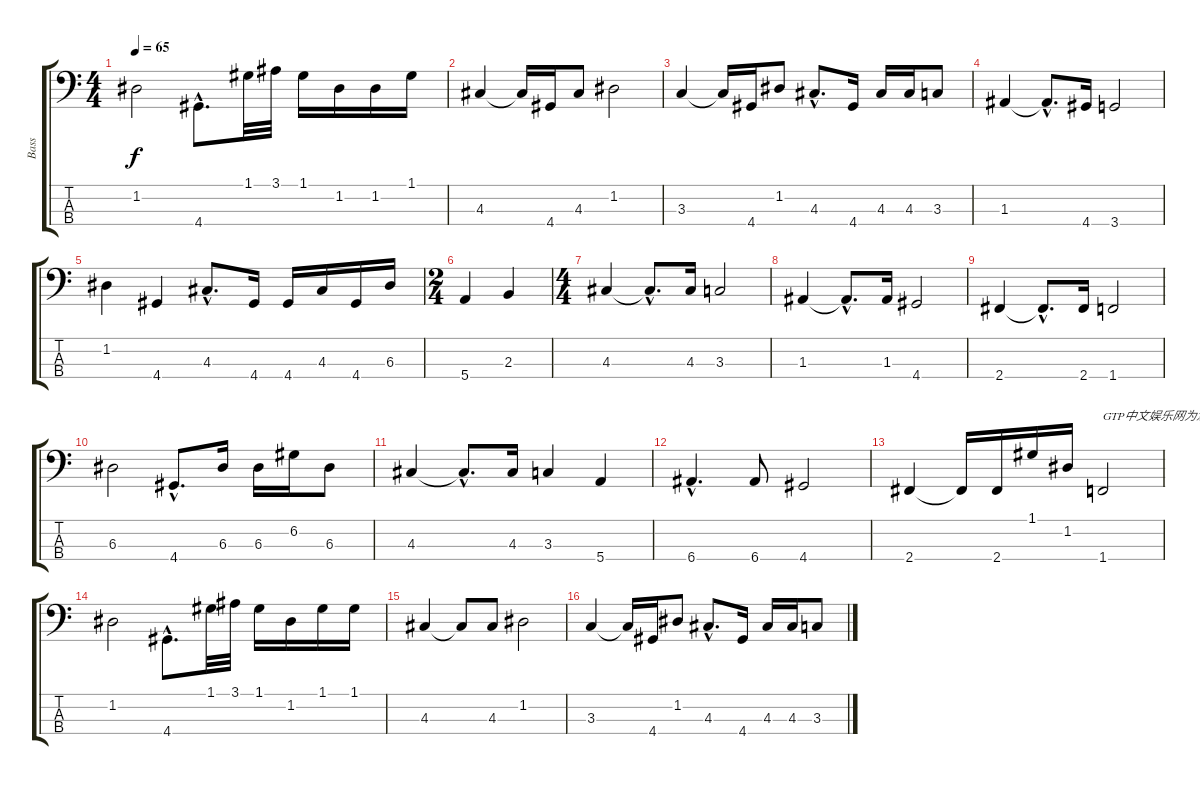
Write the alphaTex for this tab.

\track ("Bass" "Bass") {instrument electricbassfinger}
\staff {score tabs}
\tuning (G2 D2 A1 E1) {hide}
\ts (4 4)
\tempo 65
\clef f4
\ks c
1.2.2{dy f} 4.4{hac}.8{d} 1.1.32 3.1.32 1.1.16 1.2.16 1.2.16 1.1.16 |
4.3.4 4.3{t}.16 4.4.16 4.3.8 1.2.2 |
3.3.4 3.3{t}.16 4.4.16 1.2.8 4.3{hac}.8{d} 4.4.16 4.3.16 4.3.16 3.3.8 |
1.3.4 1.3{hac t}.8{d} 4.4.16 3.4.2 |
1.2.4 4.4.4 4.3{hac}.8{d} 4.4.16 4.4.16 4.3.16 4.4.16 6.3.16 |
\ts (2 4)
5.4.4 2.3.4 |
\ts (4 4)
4.3.4{volume 16} 4.3{hac t}.8{d} 4.3.16 3.3.2 |
1.3.4 1.3{hac t}.8{d} 1.3.16 4.4.2 |
2.4.4 2.4{hac t}.8{d} 2.4.16 1.4.2 |
6.3.2 4.4{hac}.8{d} 6.3.16 6.3.16 6.2.16 6.3.8 |
4.3.4 4.3{hac t}.8{d} 4.3.16 3.3.4 5.4.4 |
6.4{hac}.4{d} 6.4.8 4.4.2 |
2.4.4 2.4{t}.16 2.4.16 1.1.16 1.2.16 1.4.2{txt "GTP中文娱乐网为您提供优秀的谱子"} |
1.2.2 4.4{hac}.8{d} 1.1.32 3.1.32 1.1.16 1.2.16 1.1.16 1.1.16 |
4.3.4 4.3{t}.8 4.3.8 1.2.2 |
3.3.4 3.3{t}.16 4.4.16 1.2.8 4.3{hac}.8{d} 4.4.16 4.3.16 4.3.16 3.3.8
